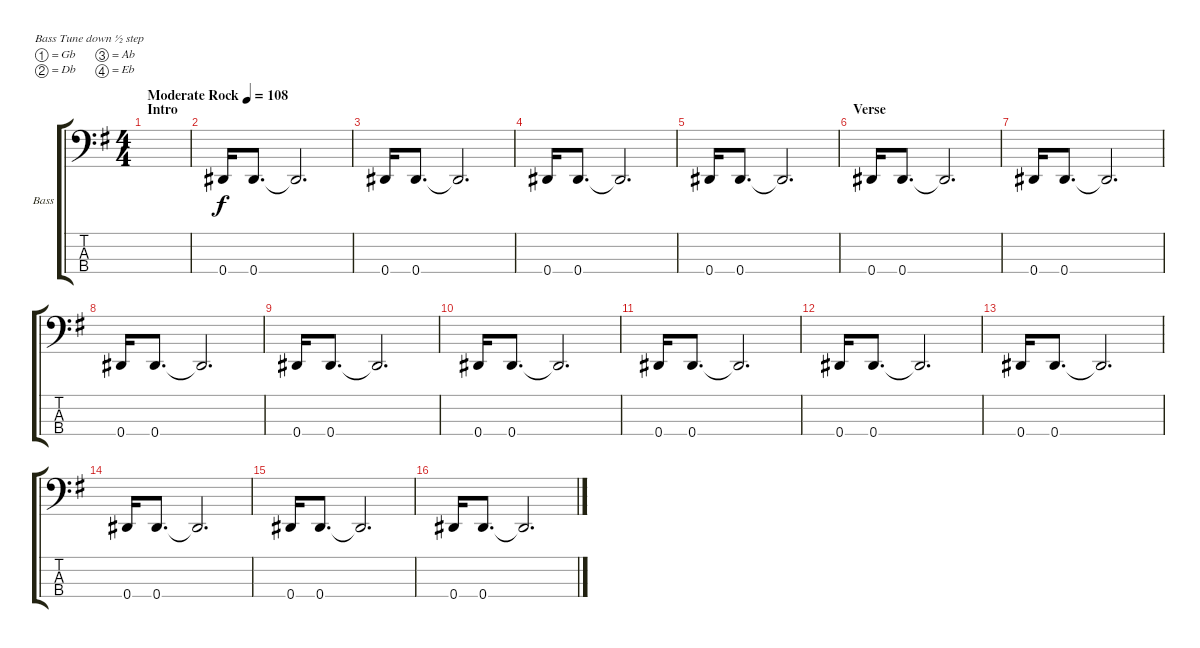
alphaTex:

\defaultSystemsLayout 4
\bracketExtendMode groupsimilarinstruments
\firstSystemTrackNameOrientation horizontal
\otherSystemsTrackNameOrientation horizontal
\track ("Bass" "Bass") {instrument electricbassfinger}
\staff {score tabs}
\tuning (Gb2 Db2 Ab1 Eb1)
\ts (4 4)
\beaming (8 4 4)
\section ("" "Intro")
\tempo (108 "Moderate Rock")
\clef f4
\scale
1.08575
\ks g
|
\scale
0.91425 0.4.16 0.4.8{d} 0.4{t}.2{d} |
\scale
1.05549 0.4.16 0.4.8{d} 0.4{t}.2{d} |
\scale
0.944515 0.4.16 0.4.8{d} 0.4{t}.2{d} |
\scale
1.05549 0.4.16 0.4.8{d} 0.4{t}.2{d} |
\section ("" "Verse")
\scale
0.944515 0.4.16 0.4.8{d} 0.4{t}.2{d} |
\scale
1.05549 0.4.16 0.4.8{d} 0.4{t}.2{d} |
\scale
0.944515 0.4.16 0.4.8{d} 0.4{t}.2{d} |
\scale
1.05549 0.4.16 0.4.8{d} 0.4{t}.2{d} |
\scale
0.944515 0.4.16 0.4.8{d} 0.4{t}.2{d} |
\scale
1.05549 0.4.16 0.4.8{d} 0.4{t}.2{d} |
\scale
0.944515 0.4.16 0.4.8{d} 0.4{t}.2{d} |
\scale
1.05549 0.4.16 0.4.8{d} 0.4{t}.2{d} |
\scale
0.944515 0.4.16 0.4.8{d} 0.4{t}.2{d} |
\scale
1.05549 0.4.16 0.4.8{d} 0.4{t}.2{d} |
\scale
0.944515 0.4.16 0.4.8{d} 0.4{t}.2{d}
